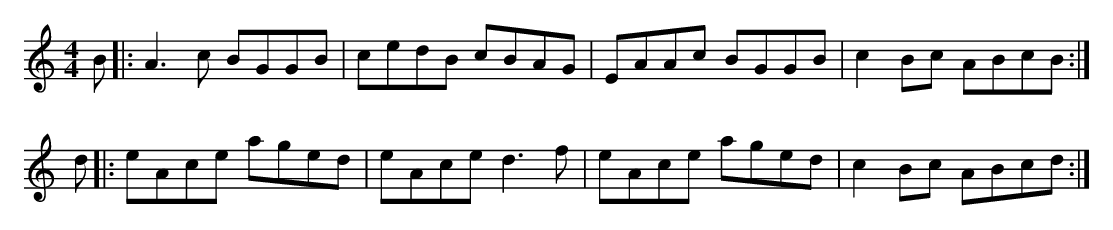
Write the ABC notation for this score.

X:1
M:4/4
K:Amin
B|:A3 c BGGB|cedB cBAG|EAAc BGGB|c2Bc ABcB:|
d|:eAce aged|eAce d3 f|eAce aged|c2Bc ABcd:|
